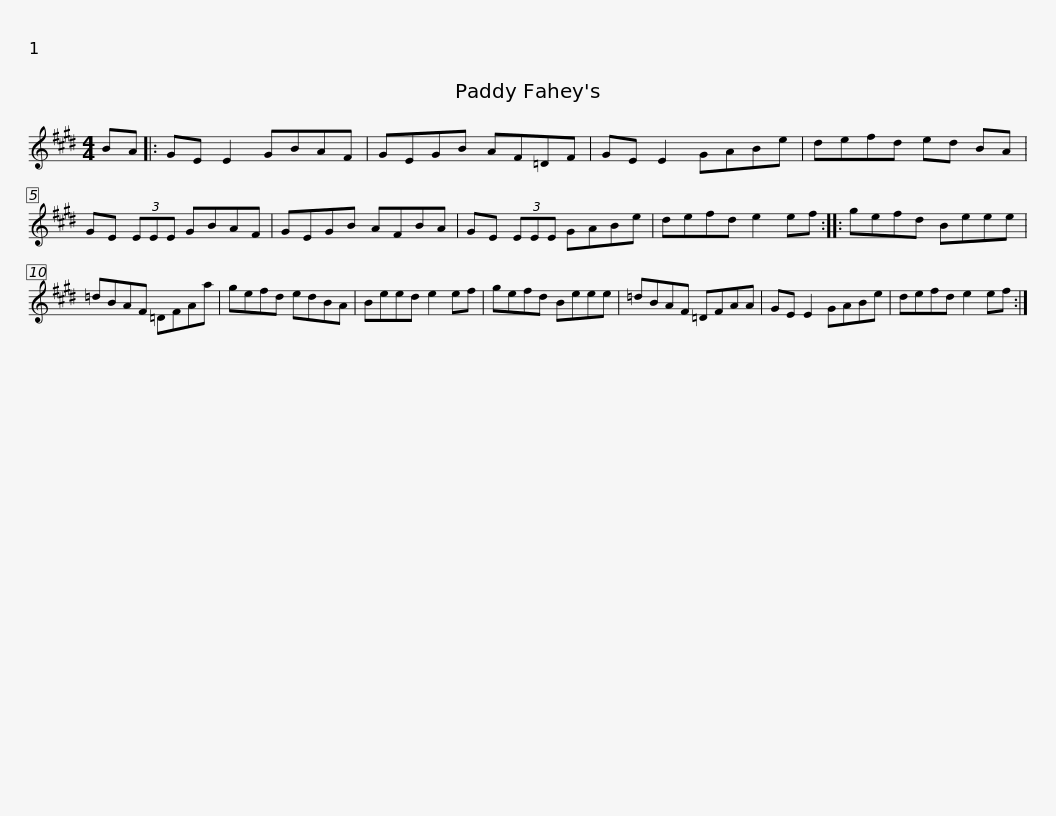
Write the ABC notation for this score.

X:1
L:1/8
M:4/4
I:linebreak $
K:E
V:1 treble
V:1
 BA |: GE E2 GBAF | GEGB AF=DF | GE E2 GABe | defd ed BA | %5
 GE (3EEE GBAF |$ GEGB AFBA | GE (3EEE GABe | defd e2 ef :: gefd Beee | %10
 =dBAF =DFAa |$ gefd edBA | Beed e2 ef | gefd Beee | =dBAF =DFAA | %15
 GE E2 GABe |$ defd e2 ef :| %17
